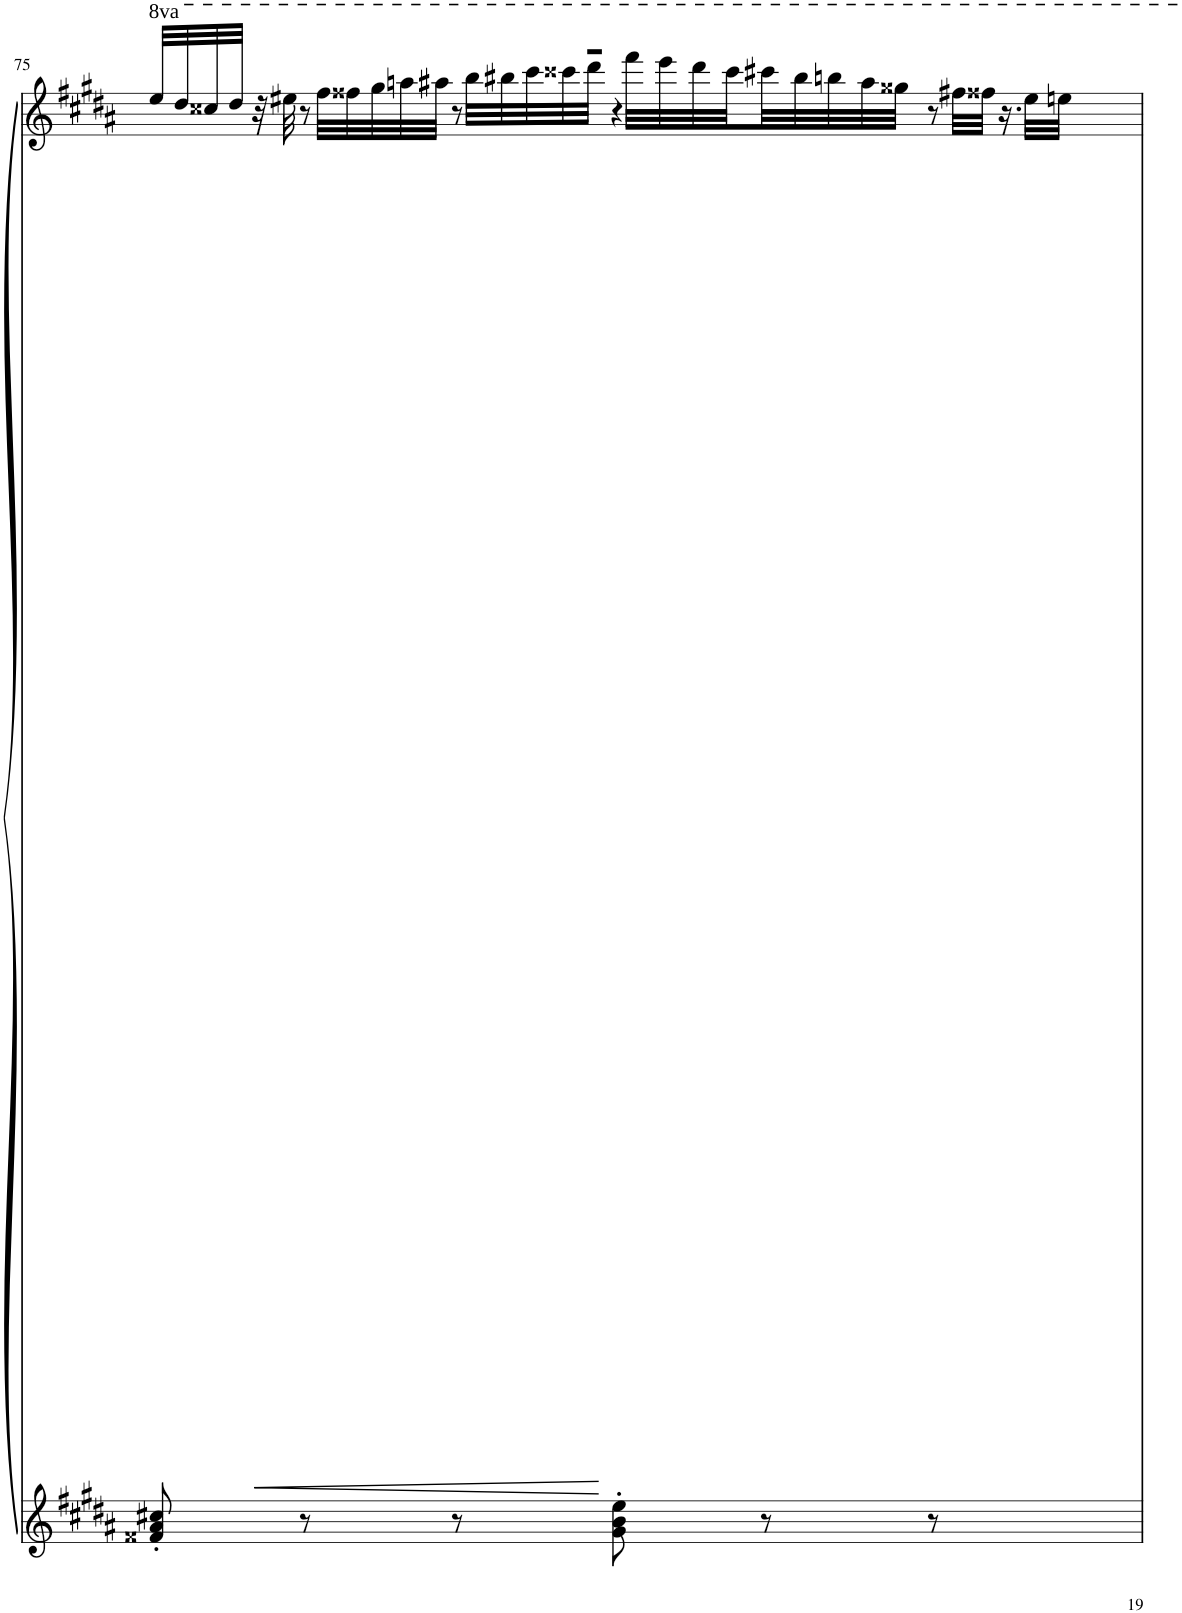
**kern	**kern	**dynam
*part1	*part1	*part1
*staff2	*staff1	*staff1/2
*I"Piano	*	*
*I'Pno	*	*
!!LO:PB:g=z
*clefG2	*clefG2	*
*k[f#c#g#d#a#]	*k[f#c#g#d#a#]	*
*M6/8	*M6/8	*
*	*Xtuplet	*
=75	=75	=75
8f##X/' 8a#/' 8cc#X/'	128%3eee/LLL	.
.	128%3ddd#/	.
.	128%3ccc##X/	.
.	128%3ddd#/JJJ	.
!	!	!LO:HP:b
.	32r	<
8r	128%3eee#X\	.
.	8r	.
8r	.	.
.	128%3fff#\LLL	.
.	128%3fff##X\	.
.	128%3ggg#\	.
.	128%3aaan\	.
.	128%3aaa#X\JJJ	.
8g#\' 8b\' 8ee\'	.	.
.	8r	.
8r	.	.
.	128%3bbb\LLL	.
.	128%3bbb#X\	.
.	128%3cccc#\	.
.	128%3cccc##X\	.
.	128%3dddd#\JJJ	[
8r	.	.
.	4r	.
640%357ryy	.	.
.	80.ffff#\LLL	.
.	80.eeee\	.
.	80.dddd#\	.
.	80.cccc##\	.
.	80.cccc#X\	.
.	80.bbb#\	.
.	80.bbbn\	.
.	80.aaa#\	.
.	80.ggg##X\JJJ	.
.	8r	.
.	80.fff#X\LLL	.
.	80.fff##X\JJJ	.
.	160%9r	.
.	80.eee#\LLL	.
.	80.eeen\JJJ	.
=	=	=
*-	*-	*-
